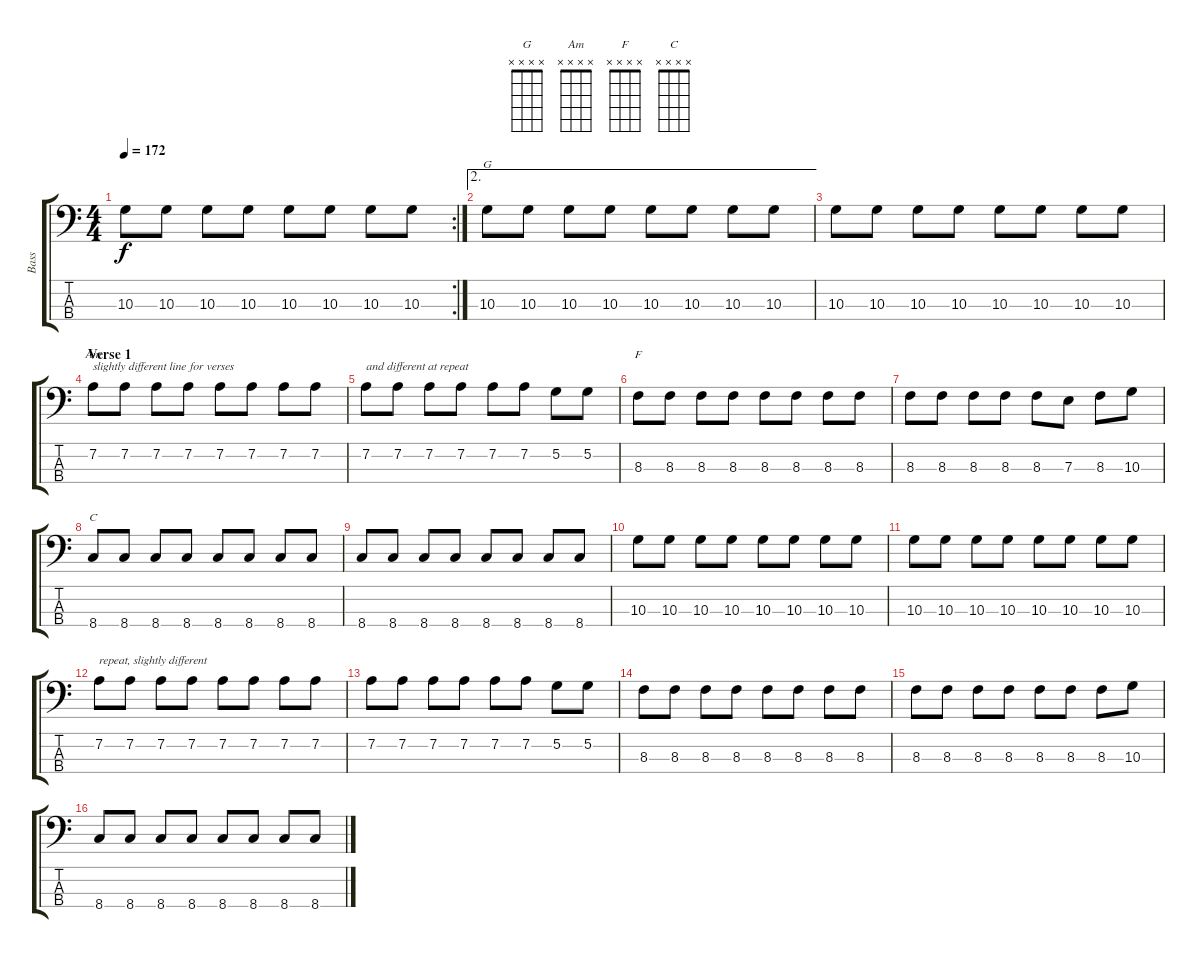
\track ("Bass" "Bass") {instrument electricbasspick}
\staff {score tabs}
\tuning (G2 D2 A1 E1) {hide}
\chord ("G" x x x x)
\chord ("Am" x x x x)
\chord ("F" x x x x)
\chord ("C" x x x x)
\rc 2
\ts (4 4)
\tempo 172
\clef f4
\ks c
10.3.8{dy f} 10.3.8 10.3.8 10.3.8 10.3.8 10.3.8 10.3.8 10.3.8 |
\ae 2
10.3.8{ch "G"} 10.3.8 10.3.8 10.3.8 10.3.8 10.3.8 10.3.8 10.3.8 |
10.3.8 10.3.8 10.3.8 10.3.8 10.3.8 10.3.8 10.3.8 10.3.8 |
\section ("" "Verse 1")
7.2.8{ch "Am" txt "slightly different line for verses"} 7.2.8 7.2.8 7.2.8 7.2.8 7.2.8 7.2.8 7.2.8 |
7.2.8{txt "and different at repeat"} 7.2.8 7.2.8 7.2.8 7.2.8 7.2.8 5.2.8 5.2.8 |
8.3.8{ch "F"} 8.3.8 8.3.8 8.3.8 8.3.8 8.3.8 8.3.8 8.3.8 |
8.3.8 8.3.8 8.3.8 8.3.8 8.3.8 7.3.8 8.3.8 10.3.8 |
8.4.8{ch "C"} 8.4.8 8.4.8 8.4.8 8.4.8 8.4.8 8.4.8 8.4.8 |
8.4.8 8.4.8 8.4.8 8.4.8 8.4.8 8.4.8 8.4.8 8.4.8 |
10.3.8 10.3.8 10.3.8 10.3.8 10.3.8 10.3.8 10.3.8 10.3.8 |
10.3.8 10.3.8 10.3.8 10.3.8 10.3.8 10.3.8 10.3.8 10.3.8 |
7.2.8{txt "repeat, slightly different"} 7.2.8 7.2.8 7.2.8 7.2.8 7.2.8 7.2.8 7.2.8 |
7.2.8 7.2.8 7.2.8 7.2.8 7.2.8 7.2.8 5.2.8 5.2.8 |
8.3.8 8.3.8 8.3.8 8.3.8 8.3.8 8.3.8 8.3.8 8.3.8 |
8.3.8 8.3.8 8.3.8 8.3.8 8.3.8 8.3.8 8.3.8 10.3.8 |
8.4.8 8.4.8 8.4.8 8.4.8 8.4.8 8.4.8 8.4.8 8.4.8
